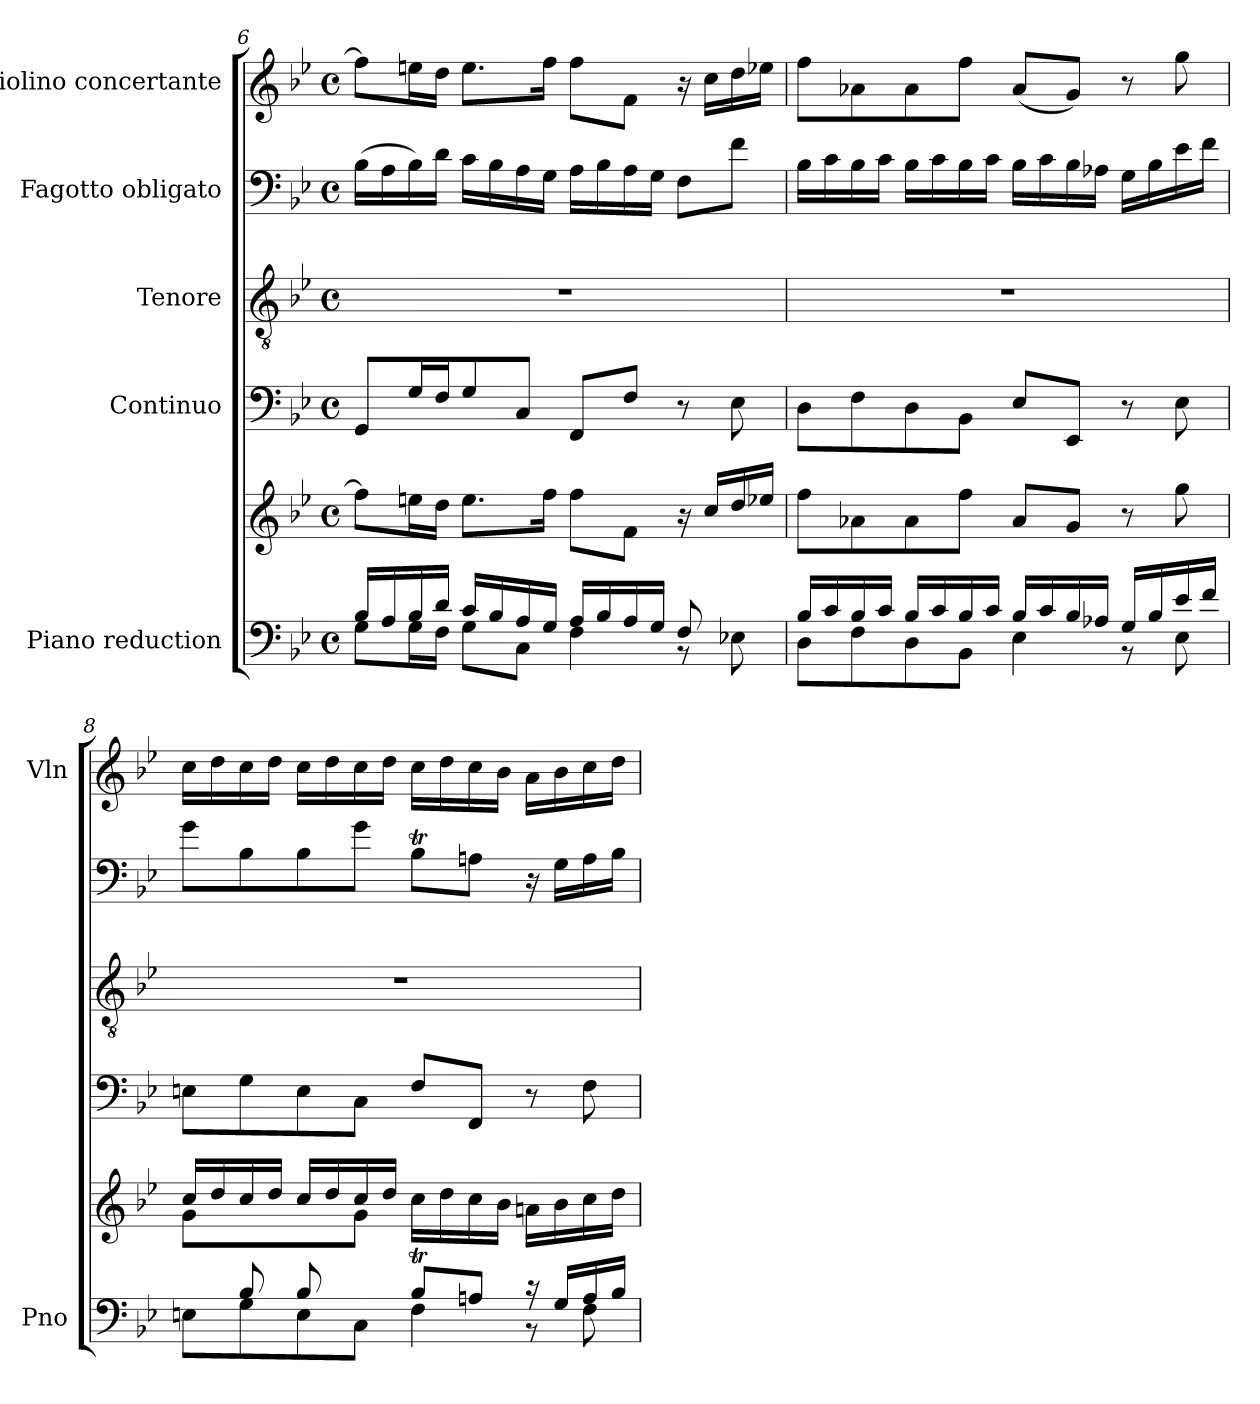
**kern	**kern	**kern	**kern	**kern	**kern
*part5	*part5	*part4	*part3	*part2	*part1
*staff6	*staff5	*staff4	*staff3	*staff2	*staff1
*I"Piano reduction	*	*I"Continuo	*I"Tenore	*I"Fagotto obligato	*I"Violino concertante
*I'Pno	*	*	*	*	*I'Vln
*clefF4	*clefG2	*clefF4	*clefGv2	*clefF4	*clefG2
*k[b-e-]	*k[b-e-]	*k[b-e-]	*k[b-e-]	*k[b-e-]	*k[b-e-]
*M4/4	*M4/4	*M4/4	*M4/4	*M4/4	*M4/4
*met(c)	*met(c)	*met(c)	*met(c)	*met(c)	*met(c)
=6	=6	=6	=6	=6	=6
*^	*^	*	*	*	*
16B-/LL	8G\L	8ff\L]	2..ryy	8GG/L	1r	(16B-\LL	8ff\L]
16A/	.	.	.	.	.	16A\	.
16B-/	16G\L	16een\L	.	16G/L	.	16B-\)	16een\L
16d/JJ	16F\JJ	16dd\JJ	.	16F/J	.	16d\JJ	16dd\JJ
16c/LL	8G\L	8.ee\L	.	8G/	.	16c\LL	8.ee\L
16B-/	.	.	.	.	.	16B-\	.
16A/	8C\J	.	.	8C/J	.	16A\	.
16G/JJ	.	16ff\Jk	.	.	.	16G\JJ	16ff\Jk
16A/LL	4F\	8ff\L	.	8FF/L	.	16A\LL	8ff\L
16B-/	.	.	.	.	.	16B-\	.
16A/	.	8f\J	.	8F/J	.	16A\	8f\J
16G/JJ	.	.	.	.	.	16G\JJ	.
8F/L	8r	16r	.	8r	.	8F\L	16r
.	.	16cc/LL	.	.	.	.	16cc\LL
8ryy	8E-X\	16dd/	8f\J	8E-\	.	8f\J	16dd\
.	.	16ee-X/JJ	.	.	.	.	16ee-X\JJ
*	*	*v	*v	*	*	*	*
!!LO:PB:g=z
=7	=7	=7	=7	=7	=7	=7
16B-/LL	8D\L	8ff\L	8D\L	1r	16B-\LL	8ff\L
16c/	.	.	.	.	16c\	.
16B-/	8F\	8a-X\	8F\	.	16B-\	8a-X\
16c/JJ	.	.	.	.	16c\JJ	.
16B-/LL	8D\	8a-\	8D\	.	16B-\LL	8a-\
16c/	.	.	.	.	16c\	.
16B-/	8BB-\J	8ff\J	8BB-\J	.	16B-\	8ff\J
16c/JJ	.	.	.	.	16c\JJ	.
16B-/LL	4E-\	8a-/L	8E-/L	.	16B-\LL	(8a-/L
16c/	.	.	.	.	16c\	.
16B-/	.	8g/J	8EE-/J	.	16B-\	8g/J)
16A-X/JJ	.	.	.	.	16A-X\JJ	.
16G/LL	8r	8r	8r	.	16G\LL	8r
16B-/	.	.	.	.	16B-\	.
16e-/	8E-\	8gg\	8E-\	.	16e-\	8gg\
16f/JJ	.	.	.	.	16f\JJ	.
=8	=8	=8	=8	=8	=8	=8
*	*	*^	*	*	*	*
8ryy	8En\L	16cc/LL	8g\L	8En\L	1r	8g\L	16cc\LL
.	.	16dd/	.	.	.	.	16dd\
8B-/	8G\	16cc/	4ryy	8G\	.	8B-\	16cc\
.	.	16dd/JJ	.	.	.	.	16dd\JJ
8B-/	8E\	16cc/LL	.	8E\	.	8B-\	16cc\LL
.	.	16dd/	.	.	.	.	16dd\
8ryy	8C\J	16cc/	8g\J	8C\J	.	8g\J	16cc\
.	.	16dd/JJ	.	.	.	.	16dd\JJ
8B-T/L	4F\	16cc\LL	2ryy	8F/L	.	8B-T\L	16cc\LL
.	.	16dd\	.	.	.	.	16dd\
8An/J	.	16cc\	.	8FF/J	.	8An\J	16cc\
.	.	16b-\JJ	.	.	.	.	16b-\JJ
16r	8r	16an\LL	.	8r	.	16r	16a\LL
16G/LL	.	16b-\	.	.	.	16G\LL	16b-\
16A/	8F\	16cc\	.	8F\	.	16A\	16cc\
16B-/JJ	.	16dd\JJ	.	.	.	16B-\JJ	16dd\JJ
*v	*v	*	*	*	*	*	*
*	*v	*v	*	*	*	*
=	=	=	=	=	=
*-	*-	*-	*-	*-	*-
